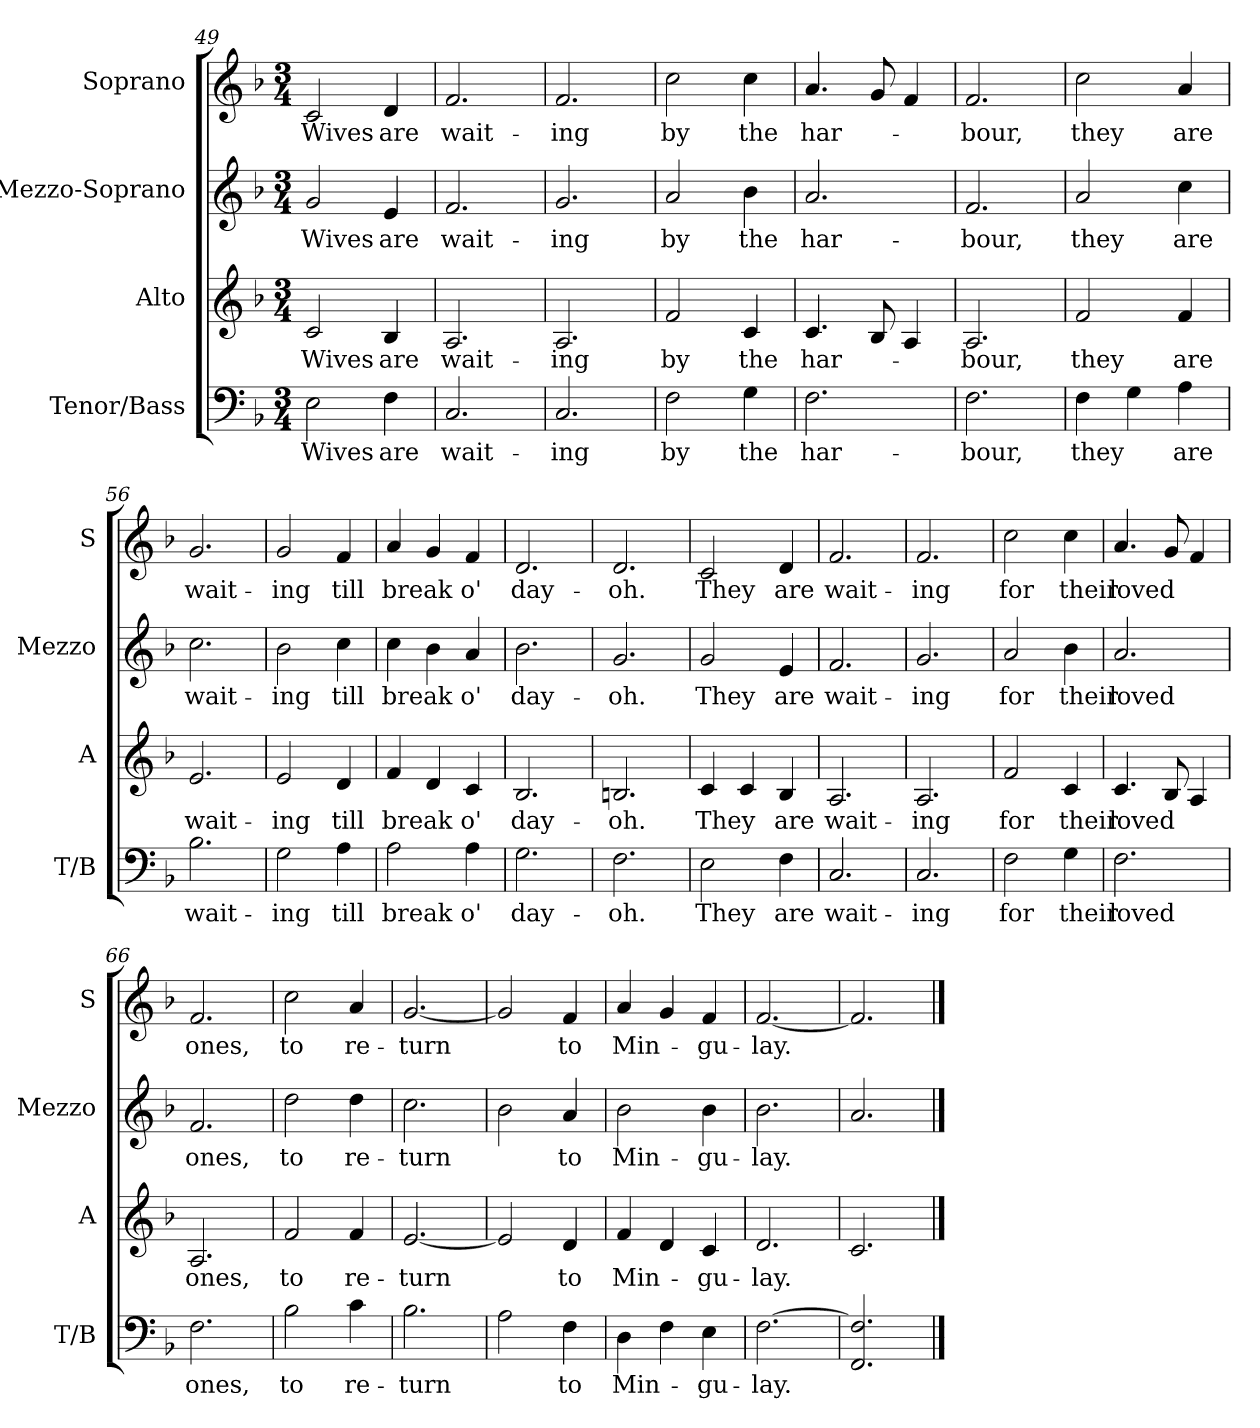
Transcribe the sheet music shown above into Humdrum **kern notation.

**kern	**text	**kern	**text	**kern	**text	**kern	**text
*part4	*part4	*part3	*part3	*part2	*part2	*part1	*part1
*staff4	*staff4	*staff3	*staff3	*staff2	*staff2	*staff1	*staff1
*I"Tenor/Bass	*	*I"Alto	*	*I"Mezzo-Soprano	*	*I"Soprano	*
*I'T/B	*	*I'A	*	*I'Mezzo	*	*I'S	*
!!LO:PB:g=z
*clefF4	*	*clefG2	*	*clefG2	*	*clefG2	*
*k[b-]	*	*k[b-]	*	*k[b-]	*	*k[b-]	*
*F:	*	*F:	*	*F:	*	*F:	*
*M3/4	*	*M3/4	*	*M3/4	*	*M3/4	*
=49	=49	=49	=49	=49	=49	=49	=49
!	!LO:LY:b	!	!LO:LY:b	!	!LO:LY:b	!	!LO:LY:b
2E\	Wives	2c/	Wives	2g/	Wives	2c/	Wives
!	!LO:LY:b	!	!LO:LY:b	!	!LO:LY:b	!	!LO:LY:b
4F\	are	4B-/	are	4e/	are	4d/	are
=50	=50	=50	=50	=50	=50	=50	=50
!	!LO:LY:b	!	!LO:LY:b	!	!LO:LY:b	!	!LO:LY:b
2.C/	wait-	2.A/	wait-	2.f/	wait-	2.f/	wait-
=51	=51	=51	=51	=51	=51	=51	=51
!	!LO:LY:b	!	!LO:LY:b	!	!LO:LY:b	!	!LO:LY:b
2.C/	-ing	2.A/	-ing	2.g/	-ing	2.f/	-ing
=52	=52	=52	=52	=52	=52	=52	=52
!	!LO:LY:b	!	!LO:LY:b	!	!LO:LY:b	!	!LO:LY:b
2F\	by	2f/	by	2a/	by	2cc\	by
!	!LO:LY:b	!	!LO:LY:b	!	!LO:LY:b	!	!LO:LY:b
4G\	the	4c/	the	4b-\	the	4cc\	the
=53	=53	=53	=53	=53	=53	=53	=53
!	!LO:LY:b	!	!LO:LY:b	!	!LO:LY:b	!	!LO:LY:b
2.F\	har-	4.c/	har-	2.a/	har-	4.a/	har-
.	.	8B-/	.	.	.	8g/	.
.	.	4A/	.	.	.	4f/	.
=54	=54	=54	=54	=54	=54	=54	=54
!	!LO:LY:b	!	!LO:LY:b	!	!LO:LY:b	!	!LO:LY:b
2.F\	-bour,	2.A/	-bour,	2.f/	-bour,	2.f/	-bour,
=55	=55	=55	=55	=55	=55	=55	=55
!	!LO:LY:b	!	!LO:LY:b	!	!LO:LY:b	!	!LO:LY:b
4F\	they	2f/	they	2a/	they	2cc\	they
4G\	.	.	.	.	.	.	.
!	!LO:LY:b	!	!LO:LY:b	!	!LO:LY:b	!	!LO:LY:b
4A\	are	4f/	are	4cc\	are	4a/	are
=56	=56	=56	=56	=56	=56	=56	=56
!	!LO:LY:b	!	!LO:LY:b	!	!LO:LY:b	!	!LO:LY:b
2.B-\	wait-	2.e/	wait-	2.cc\	wait-	2.g/	wait-
!!LO:LB:g=z
=57	=57	=57	=57	=57	=57	=57	=57
!	!LO:LY:b	!	!LO:LY:b	!	!LO:LY:b	!	!LO:LY:b
2G\	-ing	2e/	-ing	2b-\	-ing	2g/	-ing
!	!LO:LY:b	!	!LO:LY:b	!	!LO:LY:b	!	!LO:LY:b
4A\	till	4d/	till	4cc\	till	4f/	till
=58	=58	=58	=58	=58	=58	=58	=58
!	!LO:LY:b	!	!LO:LY:b	!	!LO:LY:b	!	!LO:LY:b
2A\	break	4f/	break	4cc\	break	4a/	break
.	.	4d/	.	4b-\	.	4g/	.
!	!LO:LY:b	!	!LO:LY:b	!	!LO:LY:b	!	!LO:LY:b
4A\	o'	4c/	o'	4a/	o'	4f/	o'
=59	=59	=59	=59	=59	=59	=59	=59
!	!LO:LY:b	!	!LO:LY:b	!	!LO:LY:b	!	!LO:LY:b
2.G\	day-	2.B-/	day-	2.b-\	day-	2.d/	day-
=60	=60	=60	=60	=60	=60	=60	=60
!	!LO:LY:b	!	!LO:LY:b	!	!LO:LY:b	!	!LO:LY:b
2.F\	-oh.	2.Bn/	-oh.	2.g/	-oh.	2.d/	-oh.
=61	=61	=61	=61	=61	=61	=61	=61
!	!LO:LY:b	!	!LO:LY:b	!	!LO:LY:b	!	!LO:LY:b
2E\	They	4c/	They	2g/	They	2c/	They
.	.	4c/	.	.	.	.	.
!	!LO:LY:b	!	!LO:LY:b	!	!LO:LY:b	!	!LO:LY:b
4F\	are	4B-/	are	4e/	are	4d/	are
=62	=62	=62	=62	=62	=62	=62	=62
!	!LO:LY:b	!	!LO:LY:b	!	!LO:LY:b	!	!LO:LY:b
2.C/	wait-	2.A/	wait-	2.f/	wait-	2.f/	wait-
=63	=63	=63	=63	=63	=63	=63	=63
!	!LO:LY:b	!	!LO:LY:b	!	!LO:LY:b	!	!LO:LY:b
2.C/	-ing	2.A/	-ing	2.g/	-ing	2.f/	-ing
=64	=64	=64	=64	=64	=64	=64	=64
!	!LO:LY:b	!	!LO:LY:b	!	!LO:LY:b	!	!LO:LY:b
2F\	for	2f/	for	2a/	for	2cc\	for
!	!LO:LY:b	!	!LO:LY:b	!	!LO:LY:b	!	!LO:LY:b
4G\	their	4c/	their	4b-\	their	4cc\	their
!!LO:LB:g=z
=65	=65	=65	=65	=65	=65	=65	=65
!	!LO:LY:b	!	!LO:LY:b	!	!LO:LY:b	!	!LO:LY:b
2.F\	loved	4.c/	loved	2.a/	loved	4.a/	loved
.	.	8B-/	.	.	.	8g/	.
.	.	4A/	.	.	.	4f/	.
=66	=66	=66	=66	=66	=66	=66	=66
!	!LO:LY:b	!	!LO:LY:b	!	!LO:LY:b	!	!LO:LY:b
2.F\	ones,	2.A/	ones,	2.f/	ones,	2.f/	ones,
=67	=67	=67	=67	=67	=67	=67	=67
!	!LO:LY:b	!	!LO:LY:b	!	!LO:LY:b	!	!LO:LY:b
2B-\	to	2f/	to	2dd\	to	2cc\	to
!	!LO:LY:b	!	!LO:LY:b	!	!LO:LY:b	!	!LO:LY:b
4c\	re-	4f/	re-	4dd\	re-	4a/	re-
=68	=68	=68	=68	=68	=68	=68	=68
!	!LO:LY:b	!	!LO:LY:b	!	!LO:LY:b	!	!LO:LY:b
2.B-\	-turn	[2.e/	-turn	2.cc\	-turn	[2.g/	-turn
=69	=69	=69	=69	=69	=69	=69	=69
2A\	.	2e/]	.	2b-\	.	2g/]	.
!	!LO:LY:b	!	!LO:LY:b	!	!LO:LY:b	!	!LO:LY:b
4F\	to	4d/	to	4a/	to	4f/	to
=70	=70	=70	=70	=70	=70	=70	=70
!	!LO:LY:b	!	!LO:LY:b	!	!LO:LY:b	!	!LO:LY:b
4D\	Min-	4f/	Min-	2b-\	Min-	4a/	Min-
4F\	.	4d/	.	.	.	4g/	.
!	!LO:LY:b	!	!LO:LY:b	!	!LO:LY:b	!	!LO:LY:b
4E\	-gu-	4c/	-gu-	4b-\	-gu-	4f/	-gu-
=71	=71	=71	=71	=71	=71	=71	=71
!	!LO:LY:b	!	!LO:LY:b	!	!LO:LY:b	!	!LO:LY:b
[2.F\	-lay.	2.d/	-lay.	2.b-\	-lay.	[2.f/	-lay.
=72	=72	=72	=72	=72	=72	=72	=72
2.FF/ 2.F/]	.	2.c/	.	2.a/	.	2.f/]	.
==	==	==	==	==	==	==	==
*-	*-	*-	*-	*-	*-	*-	*-
